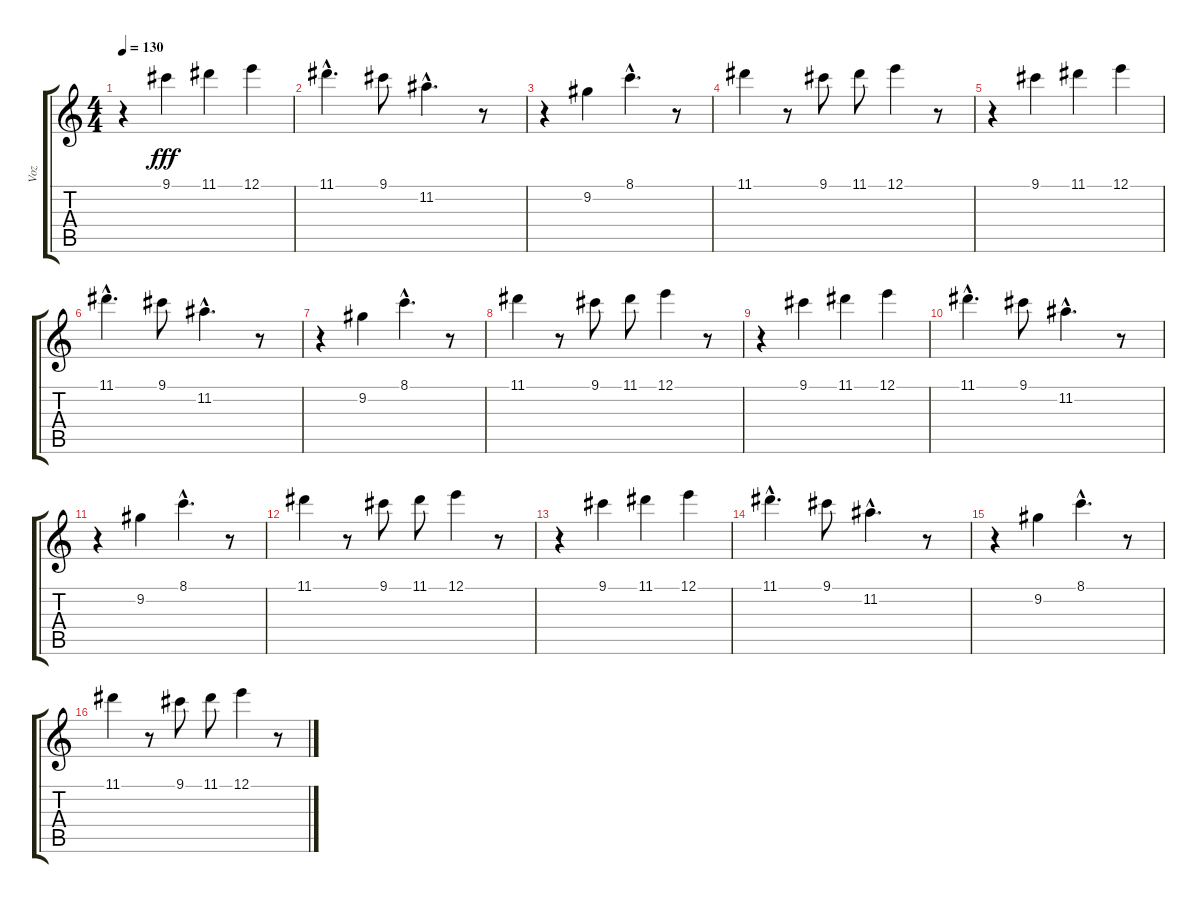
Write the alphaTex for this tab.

\track ("Voz" "Voz") {instrument overdrivenguitar}
\staff {score tabs}
\tuning (E4 B3 G3 D3 A2 E2) {hide}
\ts (4 4)
\tempo 130
\clef g2
\ks c
r.4{dy fff instrument overdrivenguitar} 9.1.4 11.1.4 12.1.4 |
11.1{hac}.4{d} 9.1.8 11.2{hac}.4{d} r.8 |
r.4 9.2.4 8.1{hac}.4{d} r.8 |
11.1.4 r.8 9.1.8 11.1.8 12.1.4 r.8 |
r.4 9.1.4 11.1.4 12.1.4 |
11.1{hac}.4{d} 9.1.8 11.2{hac}.4{d} r.8 |
r.4 9.2.4 8.1{hac}.4{d} r.8 |
11.1.4 r.8 9.1.8 11.1.8 12.1.4 r.8 |
r.4 9.1.4 11.1.4 12.1.4 |
11.1{hac}.4{d} 9.1.8 11.2{hac}.4{d} r.8 |
r.4 9.2.4 8.1{hac}.4{d} r.8 |
11.1.4 r.8 9.1.8 11.1.8 12.1.4 r.8 |
r.4 9.1.4 11.1.4 12.1.4 |
11.1{hac}.4{d} 9.1.8 11.2{hac}.4{d} r.8 |
r.4 9.2.4 8.1{hac}.4{d} r.8 |
11.1.4 r.8 9.1.8 11.1.8 12.1.4 r.8
